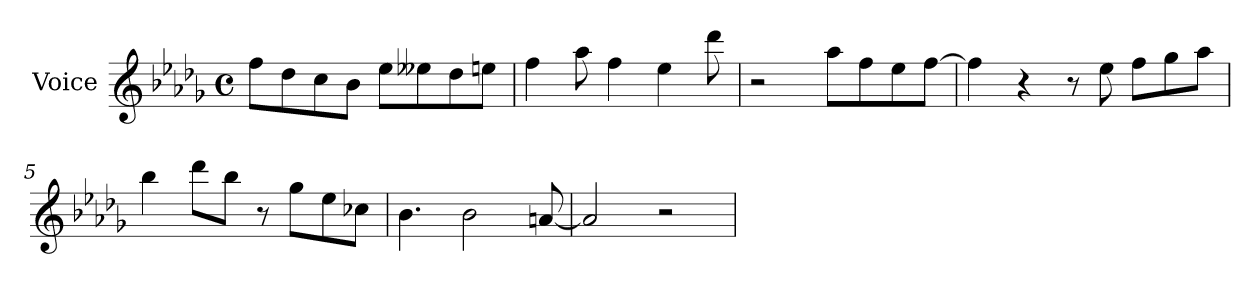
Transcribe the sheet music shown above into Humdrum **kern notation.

**kern
*part1
*staff1
*I"Voice
*I'Voice
*clefG2
*k[b-e-a-d-g-]
*M4/4
*met(c)
=1
8ff\L
8dd-\
8cc\
8b-\J
8ee-\L
8ee--X\
8dd-\
8een\J
=2
4ff\
8aa-\
4ff\
4ee-\
8ddd-\
=3
2rcc
8aa-\L
8ff\
8ee-\
[>8ff\J
=4
4ff\]
4r
8r
8ee-\
8ff\L
8gg-\
8aa-\J
=5
4bb-\
8ddd-\L
8bb-\J
8r
8gg-\L
8ee-\
8cc-X\J
=6
4.b-\
2b-\
[<8an/
=7
2a/]
2rcc
=
*-
